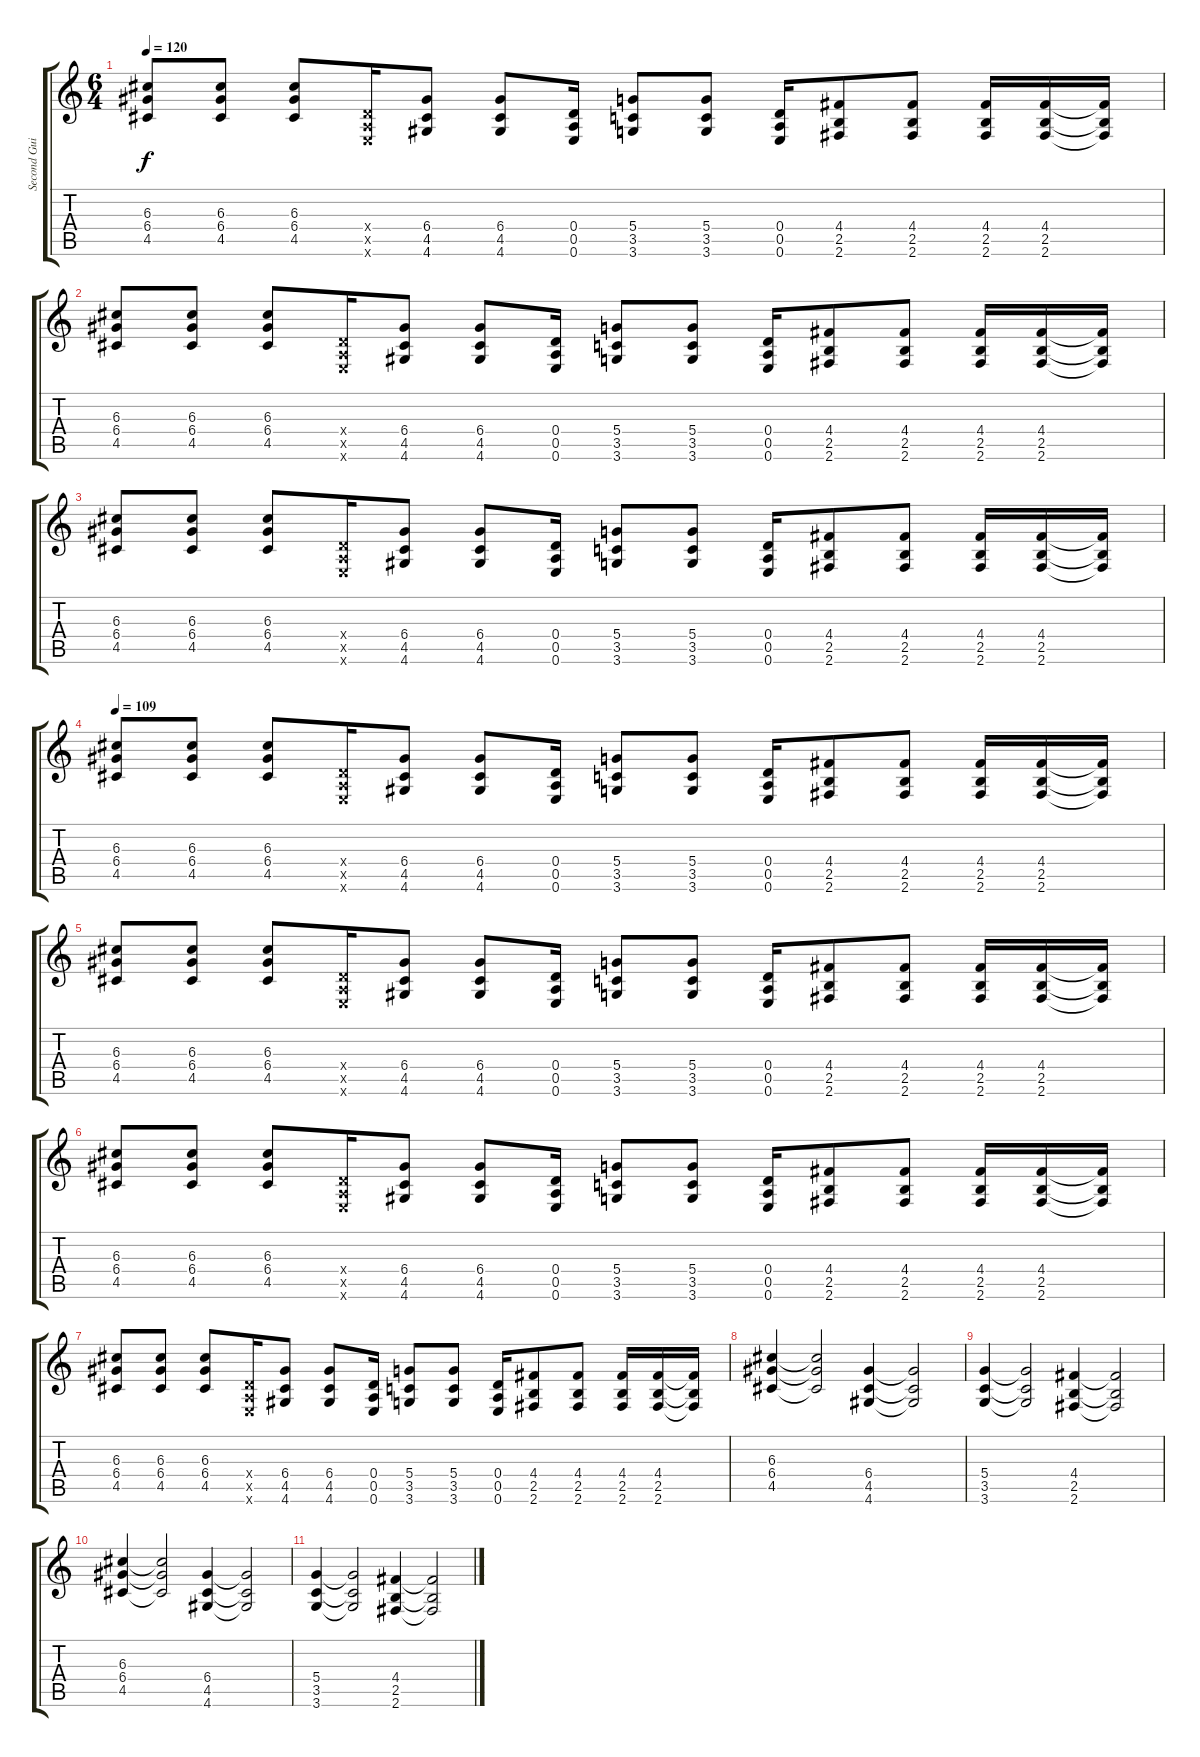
\track ("Second Guitar" "Second Gui") {instrument overdrivenguitar}
\staff {score tabs}
\tuning (E4 B3 G3 D3 A2 E2) {hide}
\ts (6 4)
\tempo 120
\clef g2
\ks c
(6.3 6.4 4.5).8{dy f} (6.3 6.4 4.5).8 (6.3 6.4 4.5).8 (0.4{x} 0.5{x} 0.6{x}).16 (6.4 4.5 4.6).8 (6.4 4.5 4.6).8 (0.4 0.5 0.6).16 (5.4 3.5 3.6).8 (5.4 3.5 3.6).8 (0.4 0.5 0.6).16 (4.4 2.5 2.6).8 (4.4 2.5 2.6).8 (4.4 2.5 2.6).16 (4.4 2.5 2.6).16 (4.4{t} 2.5{t} 2.6{t}).16 |
(6.3 6.4 4.5).8 (6.3 6.4 4.5).8 (6.3 6.4 4.5).8 (0.4{x} 0.5{x} 0.6{x}).16 (6.4 4.5 4.6).8 (6.4 4.5 4.6).8 (0.4 0.5 0.6).16 (5.4 3.5 3.6).8 (5.4 3.5 3.6).8 (0.4 0.5 0.6).16 (4.4 2.5 2.6).8 (4.4 2.5 2.6).8 (4.4 2.5 2.6).16 (4.4 2.5 2.6).16 (4.4{t} 2.5{t} 2.6{t}).16 |
(6.3 6.4 4.5).8 (6.3 6.4 4.5).8 (6.3 6.4 4.5).8 (0.4{x} 0.5{x} 0.6{x}).16 (6.4 4.5 4.6).8 (6.4 4.5 4.6).8 (0.4 0.5 0.6).16 (5.4 3.5 3.6).8 (5.4 3.5 3.6).8 (0.4 0.5 0.6).16 (4.4 2.5 2.6).8 (4.4 2.5 2.6).8 (4.4 2.5 2.6).16 (4.4 2.5 2.6).16 (4.4{t} 2.5{t} 2.6{t}).16 |
\tempo 109
(6.3 6.4 4.5).8{volume 13 balance 16} (6.3 6.4 4.5).8 (6.3 6.4 4.5).8 (0.4{x} 0.5{x} 0.6{x}).16 (6.4 4.5 4.6).8 (6.4 4.5 4.6).8 (0.4 0.5 0.6).16 (5.4 3.5 3.6).8 (5.4 3.5 3.6).8 (0.4 0.5 0.6).16 (4.4 2.5 2.6).8 (4.4 2.5 2.6).8 (4.4 2.5 2.6).16 (4.4 2.5 2.6).16 (4.4{t} 2.5{t} 2.6{t}).16 |
(6.3 6.4 4.5).8 (6.3 6.4 4.5).8 (6.3 6.4 4.5).8 (0.4{x} 0.5{x} 0.6{x}).16 (6.4 4.5 4.6).8 (6.4 4.5 4.6).8 (0.4 0.5 0.6).16 (5.4 3.5 3.6).8 (5.4 3.5 3.6).8 (0.4 0.5 0.6).16 (4.4 2.5 2.6).8 (4.4 2.5 2.6).8 (4.4 2.5 2.6).16 (4.4 2.5 2.6).16 (4.4{t} 2.5{t} 2.6{t}).16 |
(6.3 6.4 4.5).8 (6.3 6.4 4.5).8 (6.3 6.4 4.5).8 (0.4{x} 0.5{x} 0.6{x}).16 (6.4 4.5 4.6).8 (6.4 4.5 4.6).8 (0.4 0.5 0.6).16 (5.4 3.5 3.6).8 (5.4 3.5 3.6).8 (0.4 0.5 0.6).16 (4.4 2.5 2.6).8 (4.4 2.5 2.6).8 (4.4 2.5 2.6).16 (4.4 2.5 2.6).16 (4.4{t} 2.5{t} 2.6{t}).16 |
(6.3 6.4 4.5).8 (6.3 6.4 4.5).8 (6.3 6.4 4.5).8 (0.4{x} 0.5{x} 0.6{x}).16 (6.4 4.5 4.6).8 (6.4 4.5 4.6).8 (0.4 0.5 0.6).16 (5.4 3.5 3.6).8 (5.4 3.5 3.6).8 (0.4 0.5 0.6).16 (4.4 2.5 2.6).8 (4.4 2.5 2.6).8 (4.4 2.5 2.6).16 (4.4 2.5 2.6).16 (4.4{t} 2.5{t} 2.6{t}).16 |
(6.3 6.4 4.5).4 (6.3{t} 6.4{t} 4.5{t}).2 (6.4 4.5 4.6).4 (6.4{t} 4.5{t} 4.6{t}).2 |
(5.4 3.5 3.6).4 (5.4{t} 3.5{t} 3.6{t}).2 (4.4 2.5 2.6).4 (4.4{t} 2.5{t} 2.6{t}).2 |
(6.3 6.4 4.5).4 (6.3{t} 6.4{t} 4.5{t}).2 (6.4 4.5 4.6).4 (6.4{t} 4.5{t} 4.6{t}).2 |
(5.4 3.5 3.6).4 (5.4{t} 3.5{t} 3.6{t}).2 (4.4 2.5 2.6).4 (4.4{t} 2.5{t} 2.6{t}).2
